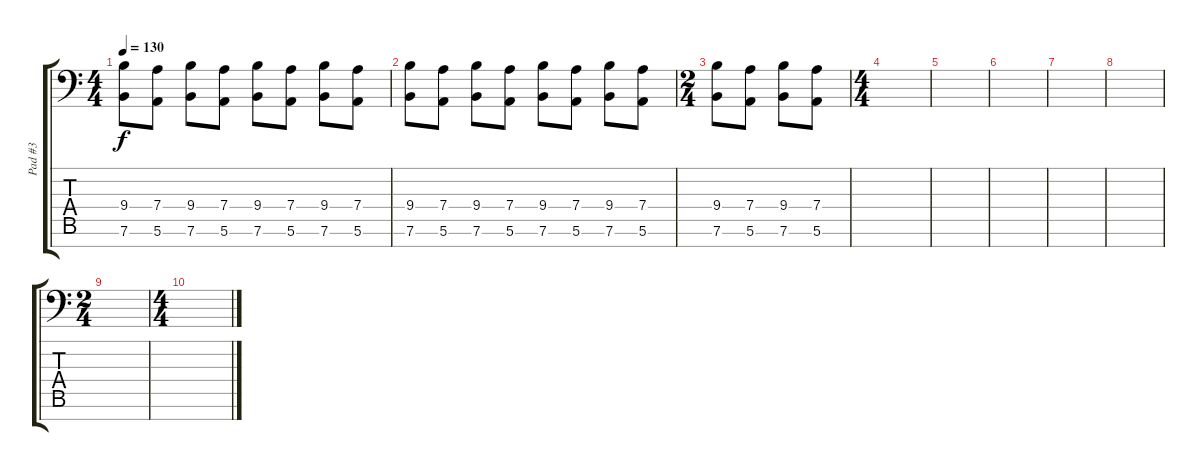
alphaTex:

\track ("Pad #3" "Pad #3") {instrument pad2warm}
\staff {score tabs}
\tuning (D4 A3 E3 D3 A2 E2 A1) {hide}
\ts (4 4)
\tempo 130
\clef f4
\ks c
(9.4 7.6).8{dy f} (7.4 5.6).8 (9.4 7.6).8 (7.4 5.6).8 (9.4 7.6).8 (7.4 5.6).8 (9.4 7.6).8 (7.4 5.6).8 |
(9.4 7.6).8 (7.4 5.6).8 (9.4 7.6).8 (7.4 5.6).8 (9.4 7.6).8 (7.4 5.6).8 (9.4 7.6).8 (7.4 5.6).8 |
\ts (2 4)
(9.4 7.6).8 (7.4 5.6).8 (9.4 7.6).8 (7.4 5.6).8 |
\ts (4 4)
|
|
|
|
|
\ts (2 4)
|
\ts (4 4)
